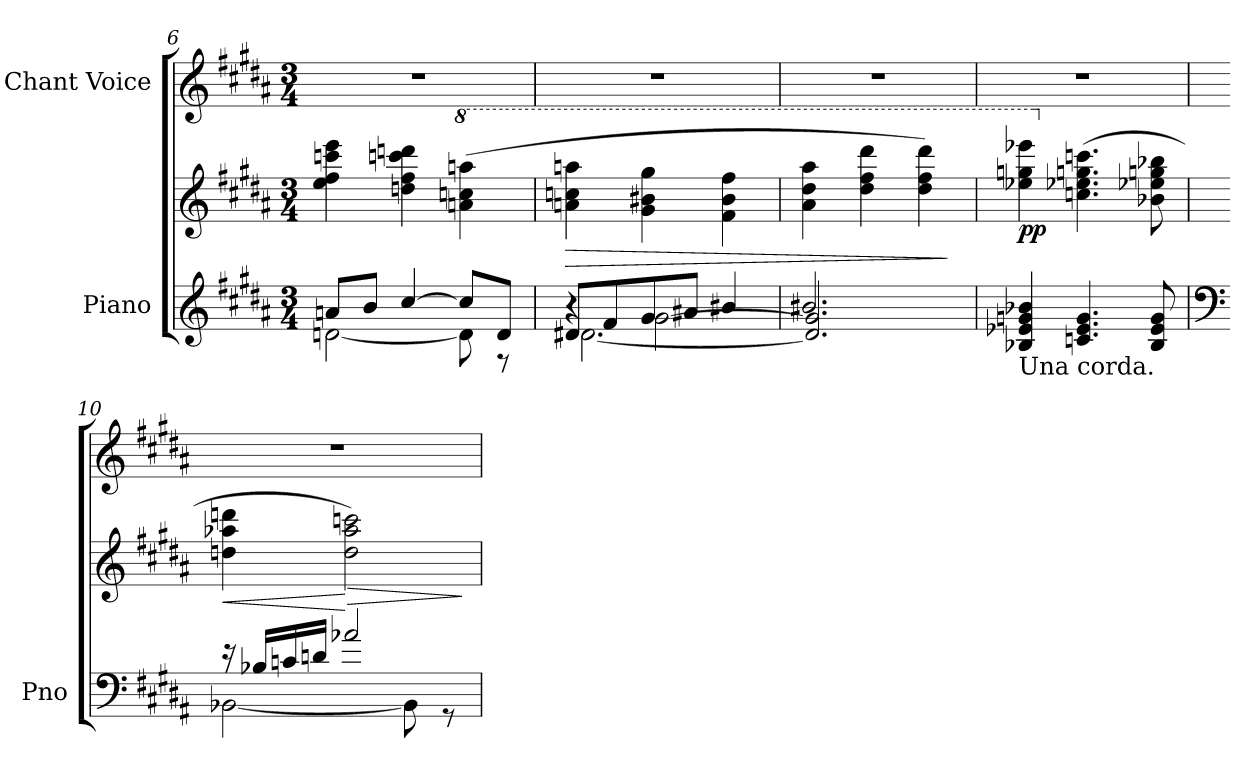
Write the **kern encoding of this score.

**kern	**kern	**dynam	**kern
*part2	*part2	*part2	*part1
*staff3	*staff2	*staff2/3	*staff1
*I"Piano	*	*	*I"Chant Voice
*I'Pno	*	*	*
*clefG2	*clefG2	*	*clefG2
*k[f#c#g#d#a#]	*k[f#c#g#d#a#]	*	*k[f#c#g#d#a#]
*M3/4	*M3/4	*	*M3/4
=6	=6	=6	=6
*^	*	*	*
8an/L	[2dn\	4ee\ 4ff#\ 4cccn\ 4eee\	.	2.r
8b/J	.	.	.	.
[4cc#/	.	4ddn\ 4ff#\ 4cccn\ 4dddn\	.	.
*	*	*8va	*	*
8cc#/L]	8d\]	(4aan\ 4cccn\ 4aaan\	.	.
8d/J	8r	.	.	.
=7	=7	=7	=7	=7
*	*^	*	*	*
!	!	!	!	!LO:HP:b	!
8d#X/L	[2.d#\	4r	4aan\ 4cccn\ 4aaan\	>	2.r
8f#/	.	.	.	.	.
8g#/	.	[<2g#\	4gg#\ 4bb#X\ 4ggg#\	.	.
8a#X/J	.	.	.	.	.
4b#X/	.	.	4ff#\ 4bb#\ 4fff#\	.	.
=8	=8	=8	=8	=8	=8
2.b#X/	2.d#/]	2.g#/]	4aa#\ 4ddd#\ 4aaa#\	.	2.r
.	.	.	4ddd#\ 4fff#\ 4dddd#\	.	.
.	.	.	4ddd#\ 4fff#\ 4dddd#\)	.	.
*v	*v	*v	*	*	*
.	.	]	.
=9	=9	=9	=9
!LO:TX:b:t=Una corda.	!	!	!
!	!	!LO:DY:b	!
4B-X/ 4e-X/ 4gn/ 4b-X/	4eee-X\ 4gggn\ 4eeee-X\	pp	2.r
*	*X8va	*	*
4.cn/ 4.e-/ 4.g/	(4.ccn\ 4.ee-X\ 4.ggn\ 4.cccn\	.	.
8B-/ 8e-/ 8g/	8b-X\ 8ee-X\ 8ggn\ 8bb-X\	.	.
=10	=10	=10	=10
*clefF4	*	*	*
*^	*	*	*
!	!	!	!LO:HP:b	!
16r	[2BB-X\	4ddn\ 4aa-X\ 4dddn\	<	2.r
16B-X/LL	.	.	.	.
16cn/	.	.	.	.
16dn/JJ	.	.	.	.
!	!	!	!LO:HP:n=1:b	!
2a-X/	.	2dd\ 2aa-\ 2cccn\)	[ >	.
.	8BB-\]	.	.	.
.	8r	.	.	.
*v	*v	*	*	*
.	.	]	.
=	=	=	=
*-	*-	*-	*-
